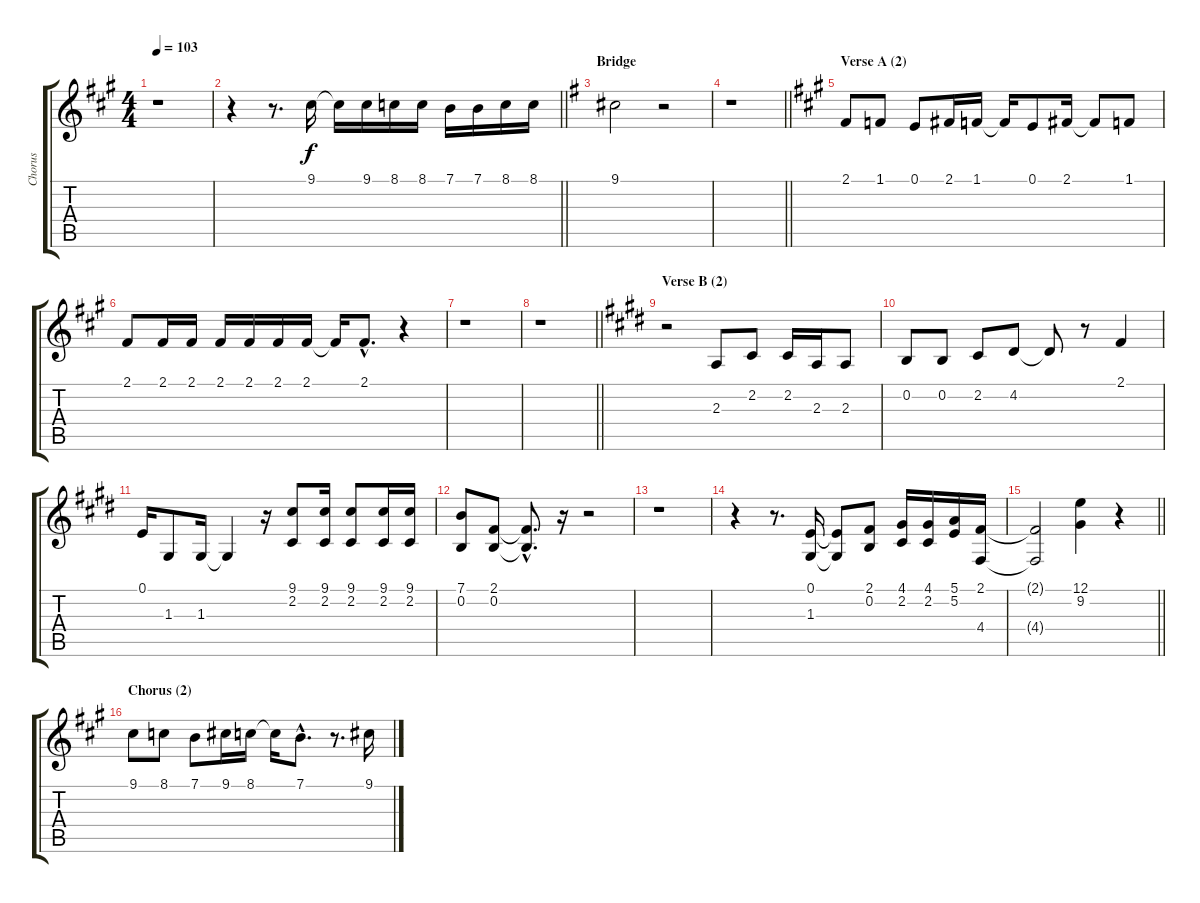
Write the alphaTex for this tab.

\track ("Chorus" "Chorus") {instrument sopranosax}
\staff {score tabs}
\tuning (E4 B3 G3 D3 A2 E2) {hide}
\ts (4 4)
\tempo 103
\clef g2
\ks f#minor
r.1{dy f} |
\barLineRight lightlight
r.4 r.8{d} 9.1.16 9.1{t}.16 9.1.16 8.1.16 8.1.16 7.1.16 7.1.16 8.1.16 8.1.16 |
\section ("" "Bridge")
\ks eminor
9.1.2 r.2 |
\barLineRight lightlight
r.1 |
\section ("" "Verse A (2)")
\ks f#minor
2.1.8 1.1.8 0.1.8 2.1.16 1.1.16 1.1{t}.16 0.1.8 2.1.16 2.1{t}.8 1.1.8 |
2.1.8 2.1.16 2.1.16 2.1.16 2.1.16 2.1.16 2.1.16 2.1{t}.16 2.1{hac}.8{d} r.4 |
r.1 |
\barLineRight lightlight
r.1 |
\section ("" "Verse B (2)")
\ks c#minor
r.2 2.3.8 2.2.8 2.2.16 2.3.16 2.3.8 |
0.2.8 0.2.8 2.2.8 4.2.8 4.2{t}.8 r.8 2.1.4 |
0.1.16 1.3.8 1.3.16 1.3{t}.4 r.16 (9.1 2.2).8 (9.1 2.2).16 (9.1 2.2).8 (9.1 2.2).16 (9.1 2.2).16 |
(7.1 0.2).8 (2.1 0.2).8 (2.1{hac t} 0.2{hac t}).8{d} r.16 r.2 |
r.1 |
r.4 r.8{d} (0.1 1.3).16 (0.1{t} 1.3{t}).8 (2.1 0.2).8 (4.1 2.2).16 (4.1 2.2).16 (5.1 5.2).16 (2.1 4.4).16 |
\barLineRight lightlight
(2.1{t} 4.4{t}).2 (12.1 9.2).4 r.4 |
\section ("" "Chorus (2)")
\ks f#minor
9.1.8 8.1.8 7.1.8 9.1.16 8.1.16 8.1{t}.16 7.1{hac}.8{d} r.8{d} 9.1.16
